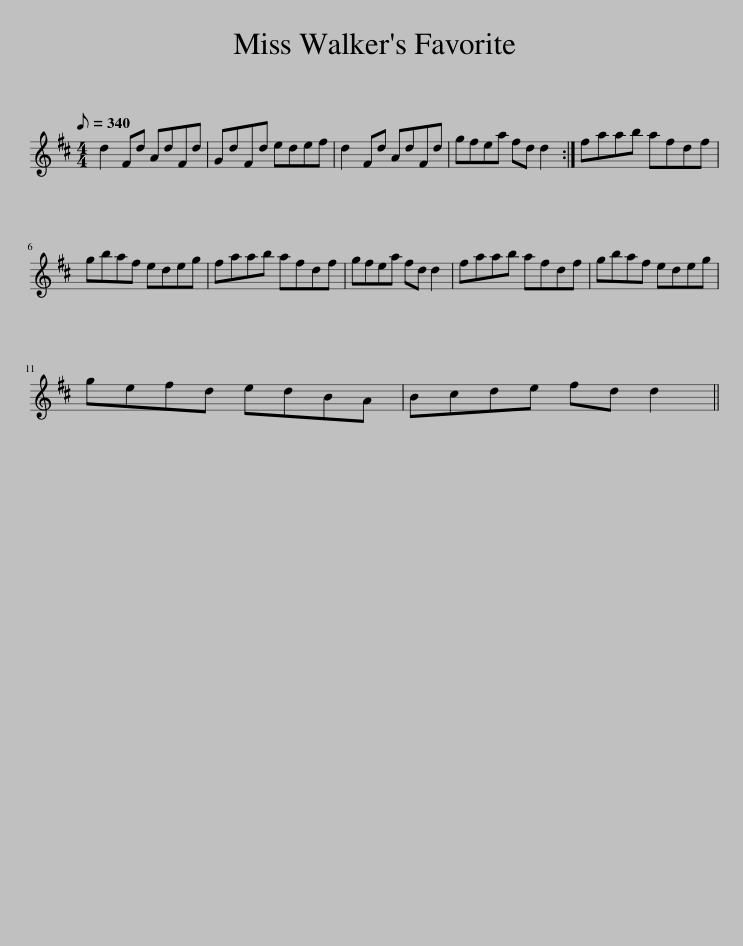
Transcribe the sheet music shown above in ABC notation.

X:1
L:1/8
Q:1/8=340
M:4/4
I:linebreak $
K:D
V:1 treble
V:1
 d2 Fd AdFd | GdFd edef | d2 Fd AdFd | gfea fd d2 :| faab afdf |$ %5
 gbaf edeg | faab afdf | gfea fd d2 | faab afdf | gbaf edeg |$ %10
 gefd edBA | Bcde fd d2 || %12
